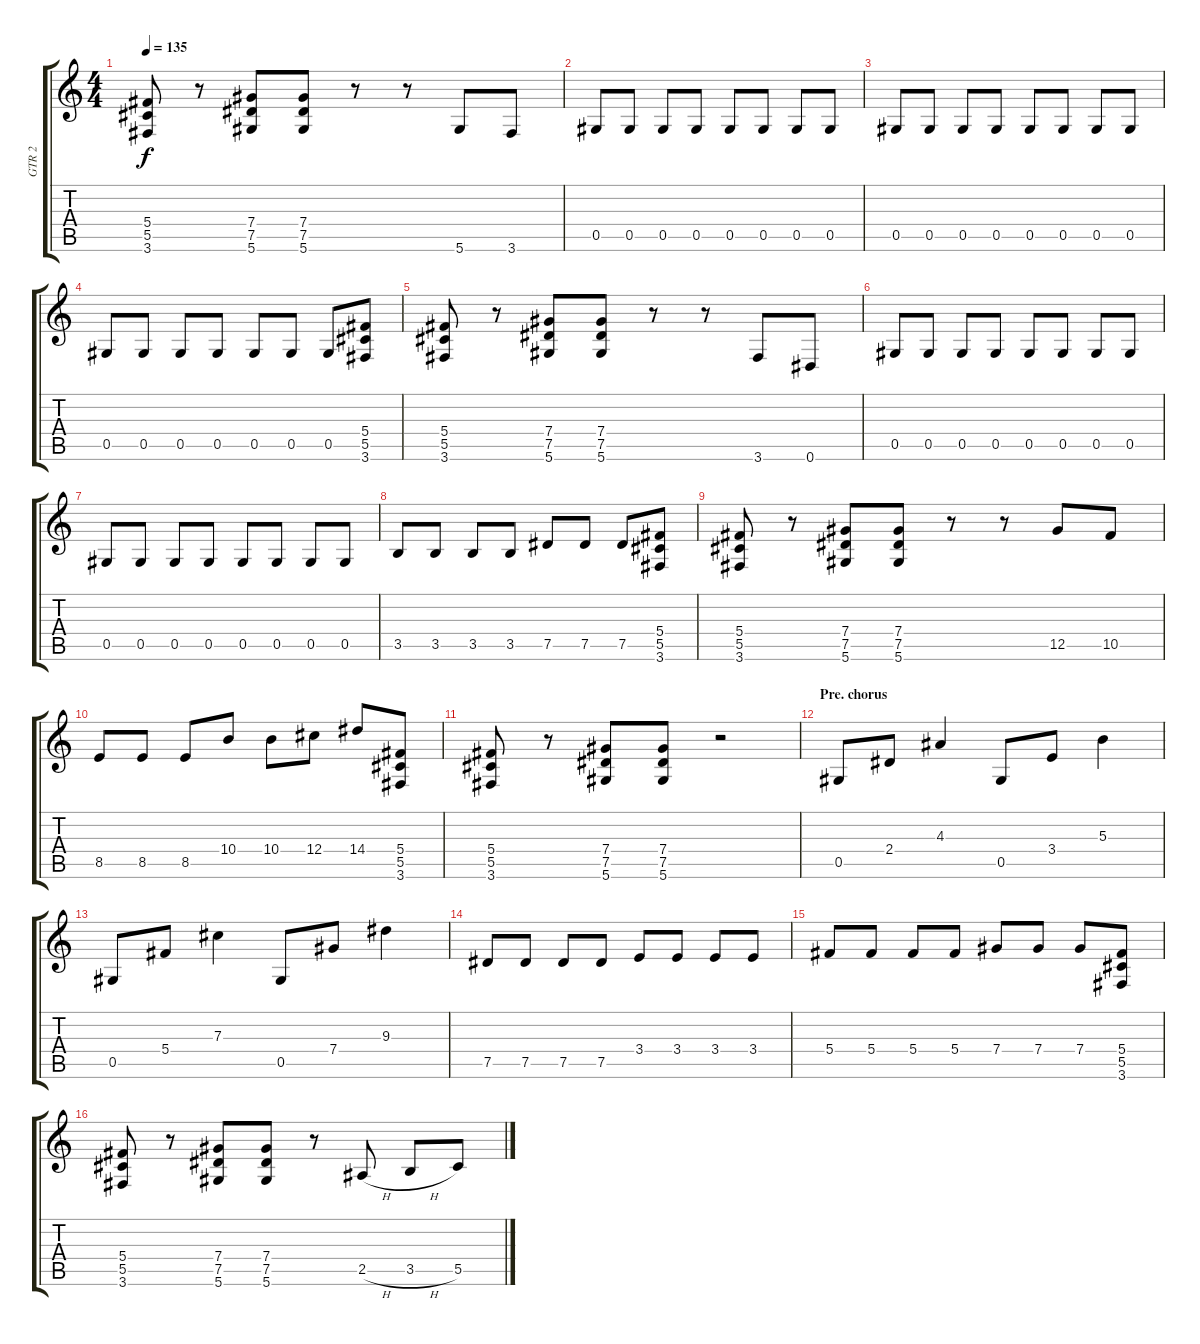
\track ("GTR 2" "GTR 2") {instrument distortionguitar}
\staff {score tabs}
\tuning (Eb4 Bb3 Gb3 Db3 Ab2 Eb2) {hide}
\ts (4 4)
\tempo 135
\clef g2
\ks c
(5.4 5.5 3.6).8{dy f} r.8 (7.4 7.5 5.6).8 (7.4 7.5 5.6).8 r.8 r.8 5.6.8 3.6.8 |
0.5.8 0.5.8 0.5.8 0.5.8 0.5.8 0.5.8 0.5.8 0.5.8 |
0.5.8 0.5.8 0.5.8 0.5.8 0.5.8 0.5.8 0.5.8 0.5.8 |
0.5.8 0.5.8 0.5.8 0.5.8 0.5.8 0.5.8 0.5.8 (5.4 5.5 3.6).8 |
(5.4 5.5 3.6).8 r.8 (7.4 7.5 5.6).8 (7.4 7.5 5.6).8 r.8 r.8 3.6.8 0.6.8 |
0.5.8 0.5.8 0.5.8 0.5.8 0.5.8 0.5.8 0.5.8 0.5.8 |
0.5.8 0.5.8 0.5.8 0.5.8 0.5.8 0.5.8 0.5.8 0.5.8 |
3.5.8 3.5.8 3.5.8 3.5.8 7.5.8 7.5.8 7.5.8 (5.4 5.5 3.6).8 |
(5.4 5.5 3.6).8 r.8 (7.4 7.5 5.6).8 (7.4 7.5 5.6).8 r.8 r.8 12.5.8 10.5.8 |
8.5.8 8.5.8 8.5.8 10.4.8 10.4.8 12.4.8 14.4.8 (5.4 5.5 3.6).8 |
(5.4 5.5 3.6).8 r.8 (7.4 7.5 5.6).8 (7.4 7.5 5.6).8 r.2 |
\section ("" "Pre. chorus")
0.5.8 2.4.8 4.3.4 0.5.8 3.4.8 5.3.4 |
0.5.8 5.4.8 7.3.4 0.5.8 7.4.8 9.3.4 |
7.5.8 7.5.8 7.5.8 7.5.8 3.4.8 3.4.8 3.4.8 3.4.8 |
5.4.8 5.4.8 5.4.8 5.4.8 7.4.8 7.4.8 7.4.8 (5.4 5.5 3.6).8 |
(5.4 5.5 3.6).8 r.8 (7.4 7.5 5.6).8 (7.4 7.5 5.6).8 r.8 2.5{h}.8 3.5{h}.8 5.5.8
